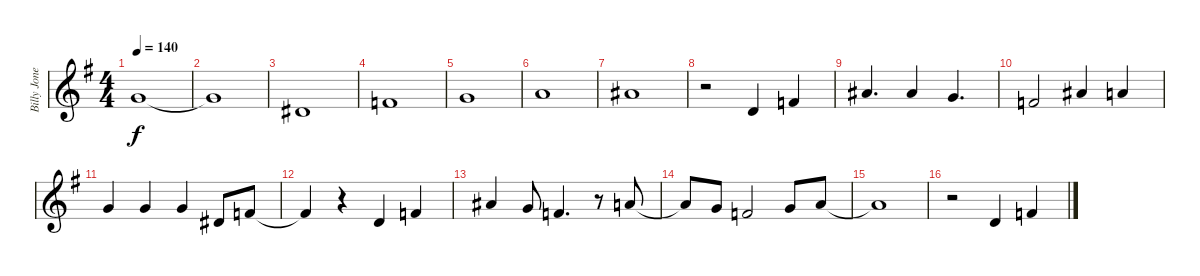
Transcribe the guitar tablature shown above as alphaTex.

\track ("Billy Jones Vocals" "Billy Jone") {instrument piccolo}
\staff {score}
\tuning (E4 B3 G3 D3 A2 E2) {hide}
\ts (4 4)
\tempo 140
\clef g2
\ks g
8.2.1{dy f} |
8.2{t}.1 |
4.2.1 |
6.2.1 |
8.2.1 |
10.2.1 |
11.2.1 |
r.2 7.3.4 6.2.4 |
6.1.4{d} 6.1.4 8.2.4{d} |
6.2.2 6.1.4 5.1.4 |
3.1.4 3.1.4 3.1.4 4.2.8 6.2.8 |
6.2{t}.4 r.4 7.3.4 6.2.4 |
6.1.4 8.2.8 6.2.4{d} r.8 5.1.8 |
5.1{t}.8 3.1.8 6.2.2 3.1.8 5.1.8 |
5.1{t}.1 |
r.2 7.3.4 6.2.4
